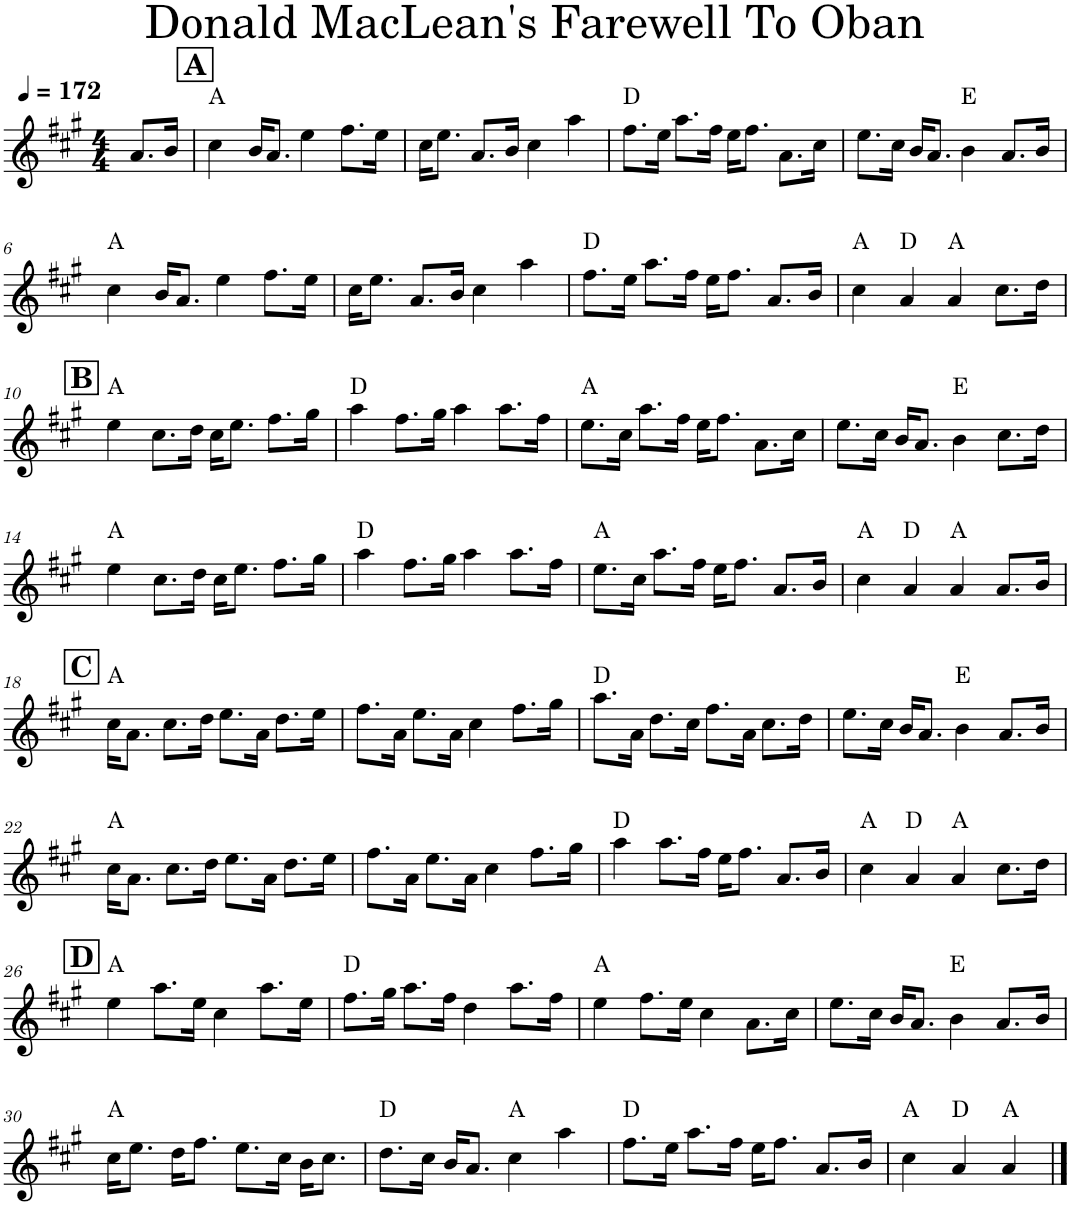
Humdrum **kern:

**kern	**harte
*part1	*part1
*staff1	*
*I"Piano	*
*I'Pno.	*
*clefG2	*
*k[f#c#g#]	*
*M4/4	*
*MM172	*
=1	=1
8.a/L	.
16b/Jk	.
!!LO:REH:place=s1:a:B:cj:fs=14:t=A
=2	=2
4cc#\	A:maj
16b/KL	.
8.a/J	.
4ee\	.
8.ff#\L	.
16ee\Jk	.
=3	=3
16cc#\KL	.
8.ee\J	.
8.a/L	.
16b/Jk	.
4cc#\	.
4aa\	.
=4	=4
8.ff#\L	D:maj
16ee\Jk	.
8.aa\L	.
16ff#\Jk	.
16ee\KL	.
8.ff#\J	.
8.a\L	.
16cc#\Jk	.
=5	=5
8.ee\L	.
16cc#\Jk	.
16b/KL	.
8.a/J	.
4b\	E:maj
8.a/L	.
16b/Jk	.
!!LO:LB:g=z
=6	=6
4cc#\	A:maj
16b/KL	.
8.a/J	.
4ee\	.
8.ff#\L	.
16ee\Jk	.
=7	=7
16cc#\KL	.
8.ee\J	.
8.a/L	.
16b/Jk	.
4cc#\	.
4aa\	.
=8	=8
8.ff#\L	D:maj
16ee\Jk	.
8.aa\L	.
16ff#\Jk	.
16ee\KL	.
8.ff#\J	.
8.a/L	.
16b/Jk	.
=9	=9
4cc#\	A:maj
4a/	D:maj
4a/	A:maj
8.cc#\L	.
16dd\Jk	.
!!LO:LB:g=z
!!LO:REH:place=s1:a:B:cj:fs=14:t=B
=10	=10
*k[f#c#g#]	*
4ee\	A:maj
8.cc#\L	.
16dd\Jk	.
16cc#\KL	.
8.ee\J	.
8.ff#\L	.
16gg#\Jk	.
=11	=11
4aa\	D:maj
8.ff#\L	.
16gg#\Jk	.
4aa\	.
8.aa\L	.
16ff#\Jk	.
=12	=12
8.ee\L	A:maj
16cc#\Jk	.
8.aa\L	.
16ff#\Jk	.
16ee\KL	.
8.ff#\J	.
8.a\L	.
16cc#\Jk	.
=13	=13
8.ee\L	.
16cc#\Jk	.
16b/KL	.
8.a/J	.
4b\	E:maj
8.cc#\L	.
16dd\Jk	.
!!LO:LB:g=z
=14	=14
4ee\	A:maj
8.cc#\L	.
16dd\Jk	.
16cc#\KL	.
8.ee\J	.
8.ff#\L	.
16gg#\Jk	.
=15	=15
4aa\	D:maj
8.ff#\L	.
16gg#\Jk	.
4aa\	.
8.aa\L	.
16ff#\Jk	.
=16	=16
8.ee\L	A:maj
16cc#\Jk	.
8.aa\L	.
16ff#\Jk	.
16ee\KL	.
8.ff#\J	.
8.a/L	.
16b/Jk	.
=17	=17
4cc#\	A:maj
4a/	D:maj
4a/	A:maj
8.a/L	.
16b/Jk	.
!!LO:LB:g=z
!!LO:REH:place=s1:a:B:cj:fs=14:t=C
=18	=18
16cc#\KL	A:maj
8.a\J	.
8.cc#\L	.
16dd\Jk	.
8.ee\L	.
16a\Jk	.
8.dd\L	.
16ee\Jk	.
=19	=19
8.ff#\L	.
16a\Jk	.
8.ee\L	.
16a\Jk	.
4cc#\	.
8.ff#\L	.
16gg#\Jk	.
=20	=20
8.aa\L	D:maj
16a\Jk	.
8.dd\L	.
16cc#\Jk	.
8.ff#\L	.
16a\Jk	.
8.cc#\L	.
16dd\Jk	.
=21	=21
8.ee\L	.
16cc#\Jk	.
16b/KL	.
8.a/J	.
4b\	E:maj
8.a/L	.
16b/Jk	.
!!LO:LB:g=z
=22	=22
16cc#\KL	A:maj
8.a\J	.
8.cc#\L	.
16dd\Jk	.
8.ee\L	.
16a\Jk	.
8.dd\L	.
16ee\Jk	.
=23	=23
8.ff#\L	.
16a\Jk	.
8.ee\L	.
16a\Jk	.
4cc#\	.
8.ff#\L	.
16gg#\Jk	.
=24	=24
4aa\	D:maj
8.aa\L	.
16ff#\Jk	.
16ee\KL	.
8.ff#\J	.
8.a/L	.
16b/Jk	.
=25	=25
4cc#\	A:maj
4a/	D:maj
4a/	A:maj
8.cc#\L	.
16dd\Jk	.
!!LO:LB:g=z
!!LO:REH:place=s1:a:B:cj:fs=14:t=D
=26	=26
4ee\	A:maj
8.aa\L	.
16ee\Jk	.
4cc#\	.
8.aa\L	.
16ee\Jk	.
=27	=27
8.ff#\L	D:maj
16gg#\Jk	.
8.aa\L	.
16ff#\Jk	.
4dd\	.
8.aa\L	.
16ff#\Jk	.
=28	=28
4ee\	A:maj
8.ff#\L	.
16ee\Jk	.
4cc#\	.
8.a\L	.
16cc#\Jk	.
=29	=29
8.ee\L	.
16cc#\Jk	.
16b/KL	.
8.a/J	.
4b\	E:maj
8.a/L	.
16b/Jk	.
!!LO:LB:g=z
=30	=30
16cc#\KL	A:maj
8.ee\J	.
16dd\KL	.
8.ff#\J	.
8.ee\L	.
16cc#\Jk	.
16b\KL	.
8.cc#\J	.
=31	=31
8.dd\L	D:maj
16cc#\Jk	.
16b/KL	.
8.a/J	.
4cc#\	A:maj
4aa\	.
=32	=32
8.ff#\L	D:maj
16ee\Jk	.
8.aa\L	.
16ff#\Jk	.
16ee\KL	.
8.ff#\J	.
8.a/L	.
16b/Jk	.
=33	=33
4cc#\	A:maj
4a/	D:maj
4a/	A:maj
==	==
*-	*-
